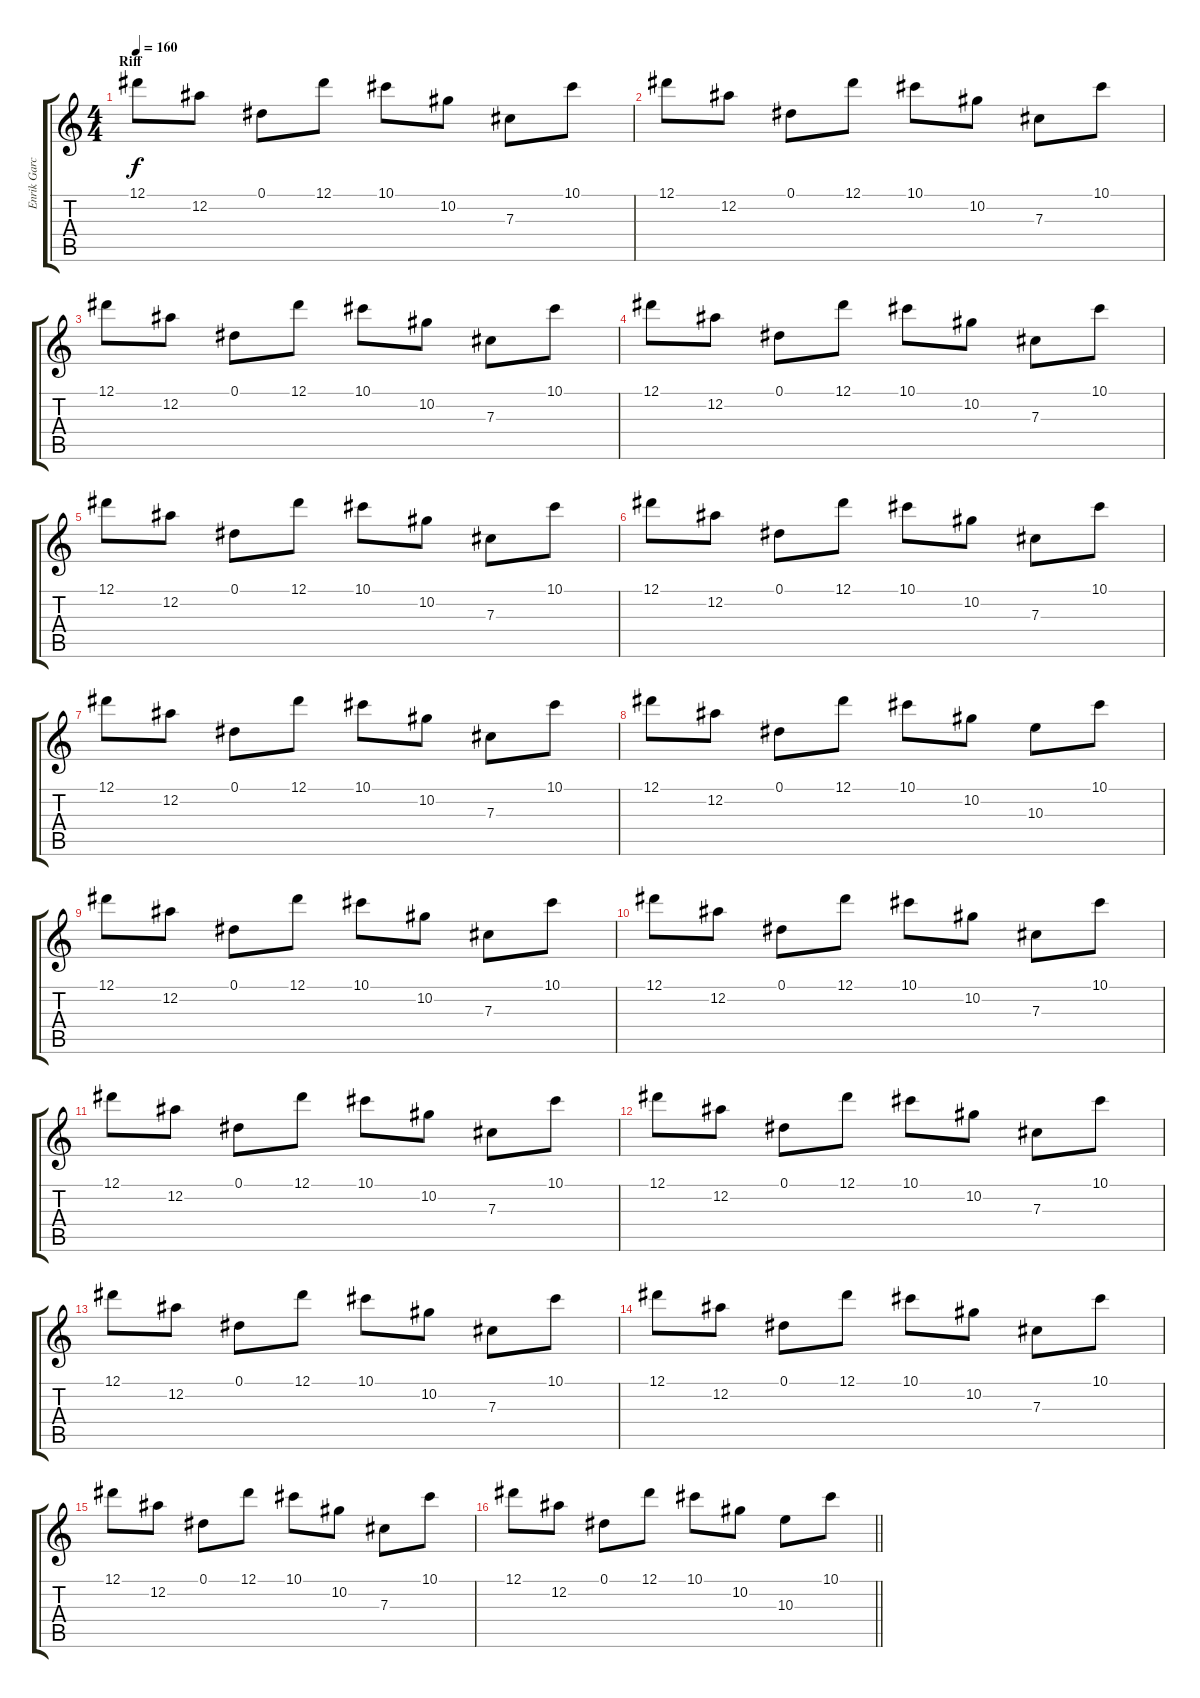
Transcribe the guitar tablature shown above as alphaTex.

\track ("Enrik Garcia" "Enrik Garc") {instrument distortionguitar}
\staff {score tabs}
\tuning (Eb4 Bb3 Gb3 Db3 Ab2 Eb2) {hide}
\ts (4 4)
\section ("" "Riff")
\tempo 160
\clef g2
\ks c
12.1.8{dy f} 12.2.8 0.1.8 12.1.8 10.1.8 10.2.8 7.3.8 10.1.8 |
12.1.8 12.2.8 0.1.8 12.1.8 10.1.8 10.2.8 7.3.8 10.1.8 |
12.1.8 12.2.8 0.1.8 12.1.8 10.1.8 10.2.8 7.3.8 10.1.8 |
12.1.8 12.2.8 0.1.8 12.1.8 10.1.8 10.2.8 7.3.8 10.1.8 |
12.1.8 12.2.8 0.1.8 12.1.8 10.1.8 10.2.8 7.3.8 10.1.8 |
12.1.8 12.2.8 0.1.8 12.1.8 10.1.8 10.2.8 7.3.8 10.1.8 |
12.1.8 12.2.8 0.1.8 12.1.8 10.1.8 10.2.8 7.3.8 10.1.8 |
12.1.8 12.2.8 0.1.8 12.1.8 10.1.8 10.2.8 10.3.8 10.1.8 |
12.1.8 12.2.8 0.1.8 12.1.8 10.1.8 10.2.8 7.3.8 10.1.8 |
12.1.8 12.2.8 0.1.8 12.1.8 10.1.8 10.2.8 7.3.8 10.1.8 |
12.1.8 12.2.8 0.1.8 12.1.8 10.1.8 10.2.8 7.3.8 10.1.8 |
12.1.8 12.2.8 0.1.8 12.1.8 10.1.8 10.2.8 7.3.8 10.1.8 |
12.1.8 12.2.8 0.1.8 12.1.8 10.1.8 10.2.8 7.3.8 10.1.8 |
12.1.8 12.2.8 0.1.8 12.1.8 10.1.8 10.2.8 7.3.8 10.1.8 |
12.1.8 12.2.8 0.1.8 12.1.8 10.1.8 10.2.8 7.3.8 10.1.8 |
\barLineRight lightlight
12.1.8 12.2.8 0.1.8 12.1.8 10.1.8 10.2.8 10.3.8 10.1.8
